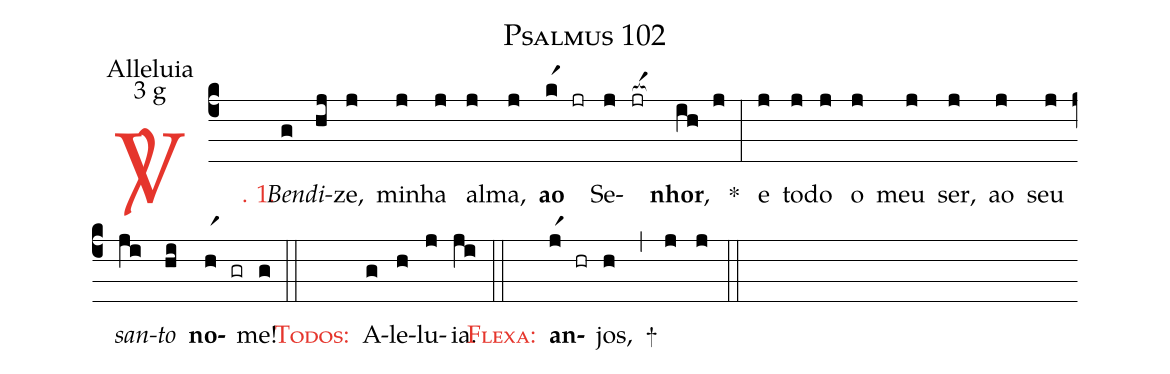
name: Psalmus 102;
office-part: Alleluia;
mode: 3;
mode-differentia: g;
%%
(c4)

<c><sp>V/</sp>. 1.</c>() <i>Ben</i>(g)<i>di</i>(hj)ze,(j) mi(j)nha(j) al(j)ma,(j) <b>ao</b>(kr1 jr) Se(j)<nlba>(jr[ocba:1{])<b>nhor</b>,</nlba>(ih[ocba:0}] j) *(:) e(j) to(j)do(j) o(j) meu(j) ser,(j) ao(j) seu(j) <i>san</i>(ji)<i>to</i>(hi) <b>no</b>(hr1 gr)me!(g)

(::)

<nlba><c><sc>Todos</sc>:</c>() A</nlba>(g)le(h)lu(j)ia.(ji)

(::)

<nlba><c><sc>Flexa:</sc></c>() <b>an</b></nlba>(jr1 hr)jos,(h) +(,) (j) (j)

(::)
